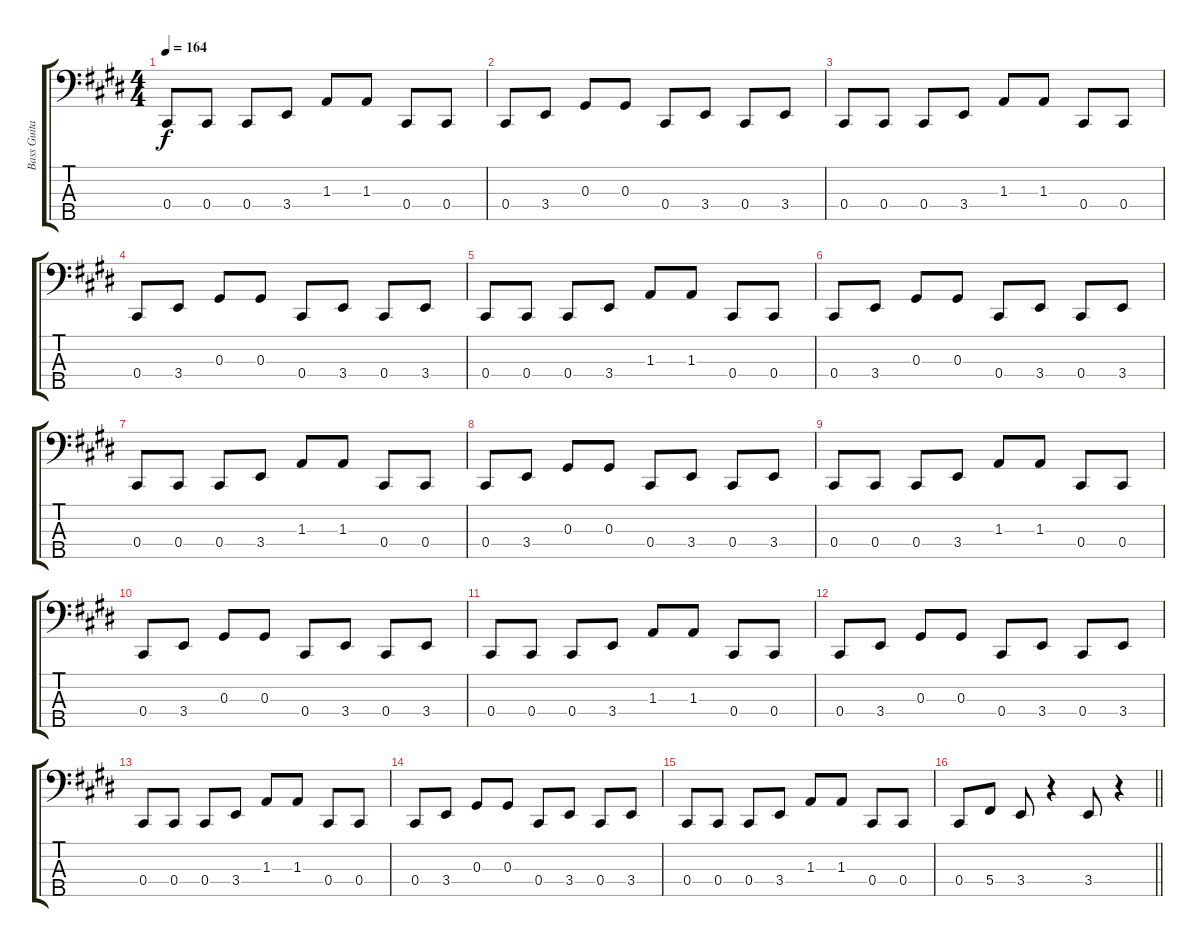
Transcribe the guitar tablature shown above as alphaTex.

\track ("Bass Guitar" "Bass Guita") {instrument electricbassfinger}
\staff {score tabs}
\tuning (Gb2 Db2 Ab1 Db1 Ab0) {hide}
\ts (4 4)
\tempo 164
\clef f4
\ks e
0.4.8{dy f} 0.4.8 0.4.8 3.4.8 1.3.8 1.3.8 0.4.8 0.4.8 |
0.4.8 3.4.8 0.3.8 0.3.8 0.4.8 3.4.8 0.4.8 3.4.8 |
0.4.8 0.4.8 0.4.8 3.4.8 1.3.8 1.3.8 0.4.8 0.4.8 |
0.4.8 3.4.8 0.3.8 0.3.8 0.4.8 3.4.8 0.4.8 3.4.8 |
0.4.8 0.4.8 0.4.8 3.4.8 1.3.8 1.3.8 0.4.8 0.4.8 |
0.4.8 3.4.8 0.3.8 0.3.8 0.4.8 3.4.8 0.4.8 3.4.8 |
0.4.8 0.4.8 0.4.8 3.4.8 1.3.8 1.3.8 0.4.8 0.4.8 |
0.4.8 3.4.8 0.3.8 0.3.8 0.4.8 3.4.8 0.4.8 3.4.8 |
0.4.8 0.4.8 0.4.8 3.4.8 1.3.8 1.3.8 0.4.8 0.4.8 |
0.4.8 3.4.8 0.3.8 0.3.8 0.4.8 3.4.8 0.4.8 3.4.8 |
0.4.8 0.4.8 0.4.8 3.4.8 1.3.8 1.3.8 0.4.8 0.4.8 |
0.4.8 3.4.8 0.3.8 0.3.8 0.4.8 3.4.8 0.4.8 3.4.8 |
0.4.8 0.4.8 0.4.8 3.4.8 1.3.8 1.3.8 0.4.8 0.4.8 |
0.4.8 3.4.8 0.3.8 0.3.8 0.4.8 3.4.8 0.4.8 3.4.8 |
0.4.8 0.4.8 0.4.8 3.4.8 1.3.8 1.3.8 0.4.8 0.4.8 |
\barLineRight lightlight
0.4.8 5.4.8 3.4.8 r.4 3.4.8 r.4
